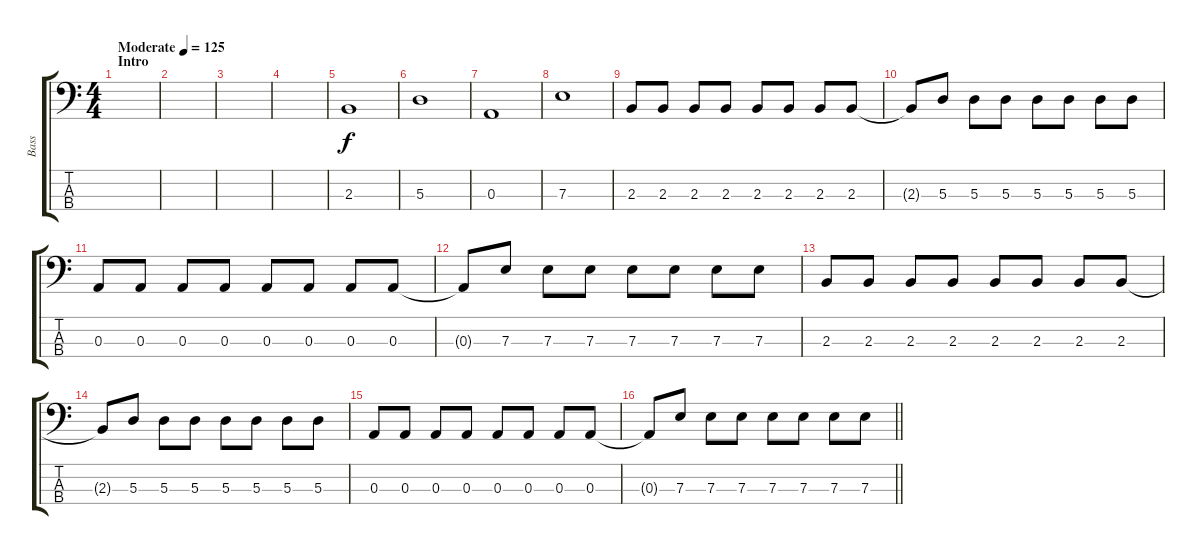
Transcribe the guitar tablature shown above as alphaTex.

\track ("Bass" "Bass") {instrument electricbassfinger}
\staff {score tabs}
\tuning (G2 D2 A1 E1) {hide}
\ts (4 4)
\section ("" "Intro")
\tempo (125 "Moderate")
\clef f4
\ks c
|
|
|
|
2.3.1 |
5.3.1 |
0.3.1 |
7.3.1 |
2.3.8 2.3.8 2.3.8 2.3.8 2.3.8 2.3.8 2.3.8 2.3.8 |
2.3{t}.8 5.3.8 5.3.8 5.3.8 5.3.8 5.3.8 5.3.8 5.3.8 |
0.3.8 0.3.8 0.3.8 0.3.8 0.3.8 0.3.8 0.3.8 0.3.8 |
0.3{t}.8 7.3.8 7.3.8 7.3.8 7.3.8 7.3.8 7.3.8 7.3.8 |
2.3.8 2.3.8 2.3.8 2.3.8 2.3.8 2.3.8 2.3.8 2.3.8 |
2.3{t}.8 5.3.8 5.3.8 5.3.8 5.3.8 5.3.8 5.3.8 5.3.8 |
0.3.8 0.3.8 0.3.8 0.3.8 0.3.8 0.3.8 0.3.8 0.3.8 |
\barLineRight lightlight
0.3{t}.8 7.3.8 7.3.8 7.3.8 7.3.8 7.3.8 7.3.8 7.3.8
